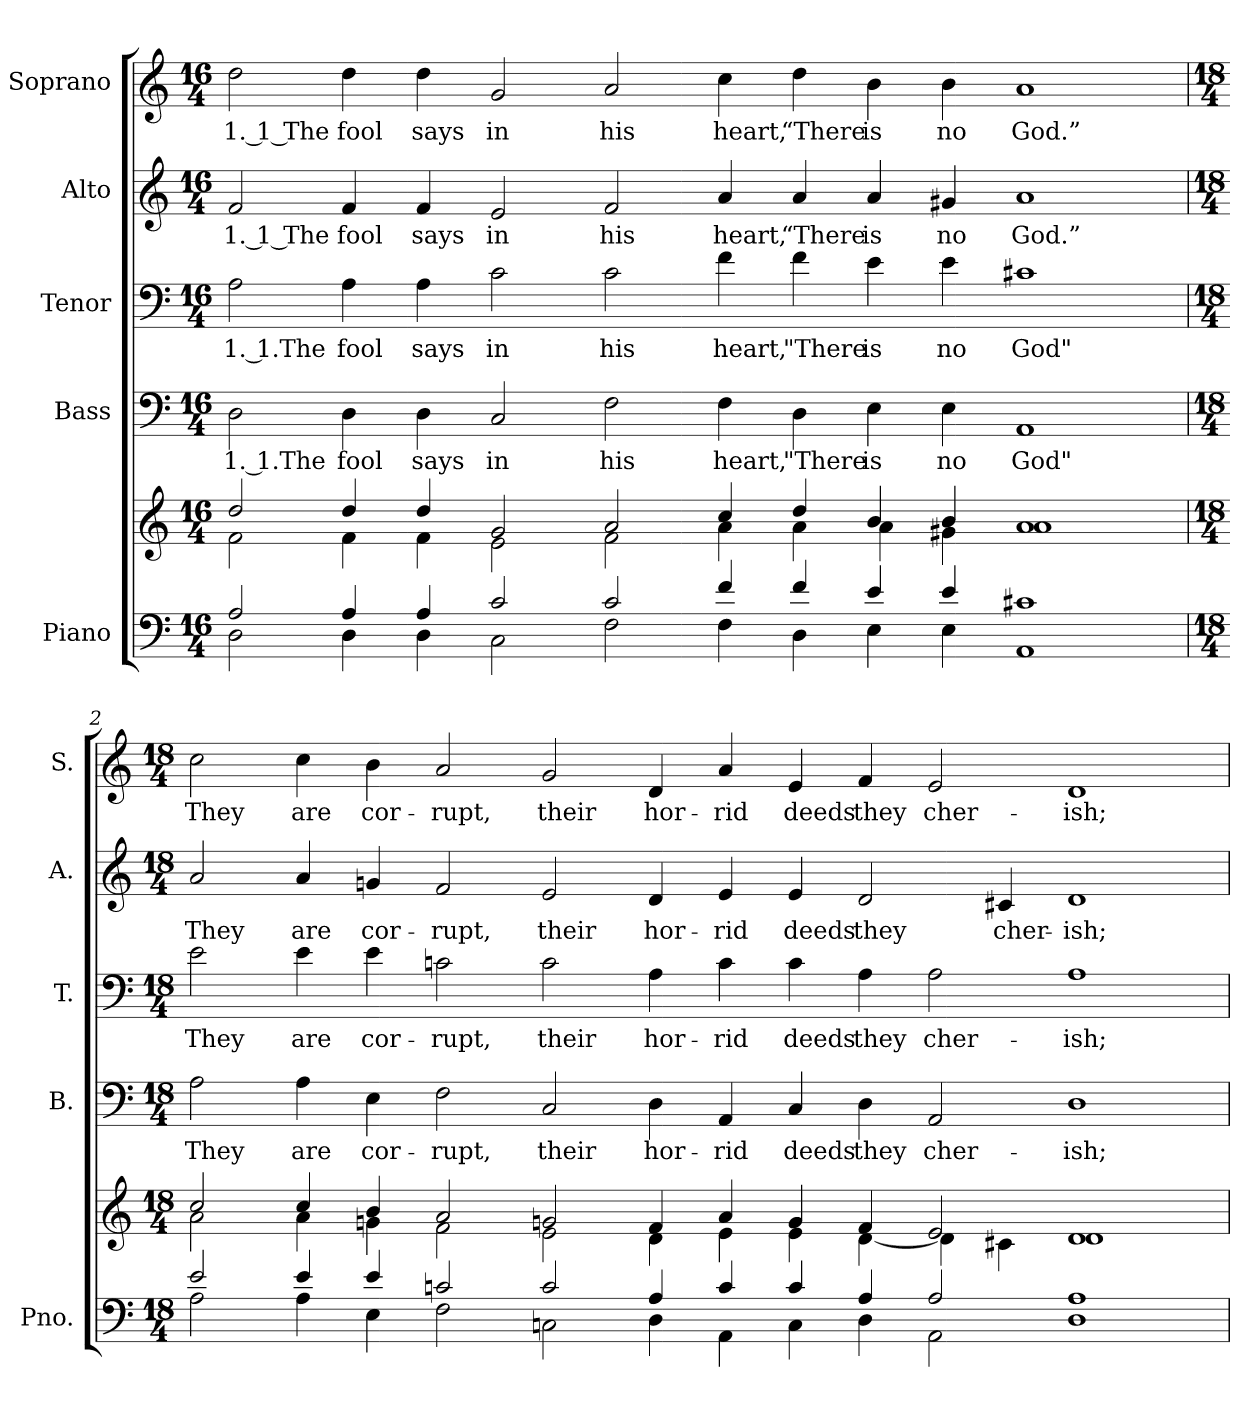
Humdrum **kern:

**kern	**kern	**kern	**text	**kern	**text	**kern	**text	**kern	**text
*part5	*part5	*part4	*part4	*part3	*part3	*part2	*part2	*part1	*part1
*staff6	*staff5	*staff4	*staff4	*staff3	*staff3	*staff2	*staff2	*staff1	*staff1
*I"Piano	*	*I"Bass	*	*I"Tenor	*	*I"Alto	*	*I"Soprano	*
*I'Pno.	*	*I'B.	*	*I'T.	*	*I'A.	*	*I'S.	*
!!LO:PB:g=z
*clefF4	*clefG2	*clefF4	*	*clefF4	*	*clefG2	*	*clefG2	*
*k[]	*k[]	*k[]	*	*k[]	*	*k[]	*	*k[]	*
*C:	*C:	*C:	*	*C:	*	*C:	*	*C:	*
*M16/4	*M16/4	*M16/4	*	*M16/4	*	*M16/4	*	*M16/4	*
*MM185	*MM185	*MM185	*	*MM185	*	*MM185	*	*MM185	*
=1	=1	=1	=1	=1	=1	=1	=1	=1	=1
*^	*^	*	*	*	*	*	*	*	*
!	!	!	!	!	!LO:LY:b:color=#000000	!	!	!	!	!	!
!	!	!	!	!	!	!	!LO:LY:b:color=#000000	!	!	!	!
!	!	!	!	!	!	!	!	!	!LO:LY:b:color=#000000	!	!
!	!	!	!	!	!	!	!	!	!	!	!LO:LY:b:color=#000000
2Ai/	2Di\	2ddi/	2fi\	2Di\	1. 1.The	2Ai\	1. 1.The	2fi/	1. 1 The	2ddi\	1. 1 The
!	!	!	!	!	!LO:LY:b:color=#000000	!	!	!	!	!	!
!	!	!	!	!	!	!	!LO:LY:b:color=#000000	!	!	!	!
!	!	!	!	!	!	!	!	!	!LO:LY:b:color=#000000	!	!
!	!	!	!	!	!	!	!	!	!	!	!LO:LY:b:color=#000000
4Ai/	4Di\	4ddi/	4fi\	4Di\	fool	4Ai\	fool	4fi/	fool	4ddi\	fool
!	!	!	!	!	!LO:LY:b:color=#000000	!	!	!	!	!	!
!	!	!	!	!	!	!	!LO:LY:b:color=#000000	!	!	!	!
!	!	!	!	!	!	!	!	!	!LO:LY:b:color=#000000	!	!
!	!	!	!	!	!	!	!	!	!	!	!LO:LY:b:color=#000000
4Ai/	4Di\	4ddi/	4fi\	4Di\	says	4Ai\	says	4fi/	says	4ddi\	says
!	!	!	!	!	!LO:LY:b:color=#000000	!	!	!	!	!	!
!	!	!	!	!	!	!	!LO:LY:b:color=#000000	!	!	!	!
!	!	!	!	!	!	!	!	!	!LO:LY:b:color=#000000	!	!
!	!	!	!	!	!	!	!	!	!	!	!LO:LY:b:color=#000000
2ci/	2Ci\	2gi/	2ei\	2Ci/	in	2ci\	in	2ei/	in	2gi/	in
!	!	!	!	!	!LO:LY:b:color=#000000	!	!	!	!	!	!
!	!	!	!	!	!	!	!LO:LY:b:color=#000000	!	!	!	!
!	!	!	!	!	!	!	!	!	!LO:LY:b:color=#000000	!	!
!	!	!	!	!	!	!	!	!	!	!	!LO:LY:b:color=#000000
2ci/	2Fi\	2ai/	2fi\	2Fi\	his	2ci\	his	2fi/	his	2ai/	his
!	!	!	!	!	!LO:LY:b:color=#000000	!	!	!	!	!	!
!	!	!	!	!	!	!	!LO:LY:b:color=#000000	!	!	!	!
!	!	!	!	!	!	!	!	!	!LO:LY:b:color=#000000	!	!
!	!	!	!	!	!	!	!	!	!	!	!LO:LY:b:color=#000000
4fi/	4Fi\	4cci/	4ai\	4Fi\	heart,	4fi\	heart,	4ai/	heart,	4cci\	heart,
!	!	!	!	!	!LO:LY:b:color=#000000	!	!	!	!	!	!
!	!	!	!	!	!	!	!LO:LY:b:color=#000000	!	!	!	!
!	!	!	!	!	!	!	!	!	!LO:LY:b:color=#000000	!	!
!	!	!	!	!	!	!	!	!	!	!	!LO:LY:b:color=#000000
4fi/	4Di\	4ddi/	4ai\	4Di\	"There	4fi\	"There	4ai/	“There	4ddi\	“There
!	!	!	!	!	!LO:LY:b:color=#000000	!	!	!	!	!	!
!	!	!	!	!	!	!	!LO:LY:b:color=#000000	!	!	!	!
!	!	!	!	!	!	!	!	!	!LO:LY:b:color=#000000	!	!
!	!	!	!	!	!	!	!	!	!	!	!LO:LY:b:color=#000000
4ei/	4Ei\	4bi/	4ai\	4Ei\	is	4ei\	is	4ai/	is	4bi\	is
!	!	!	!	!	!LO:LY:b:color=#000000	!	!	!	!	!	!
!	!	!	!	!	!	!	!LO:LY:b:color=#000000	!	!	!	!
!	!	!	!	!	!	!	!	!	!LO:LY:b:color=#000000	!	!
!	!	!	!	!	!	!	!	!	!	!	!LO:LY:b:color=#000000
4ei/	4Ei\	4bi/	4g#Xi\	4Ei\	no	4ei\	no	4g#Xi/	no	4bi\	no
!	!	!	!	!	!LO:LY:b:color=#000000	!	!	!	!	!	!
!	!	!	!	!	!	!	!LO:LY:b:color=#000000	!	!	!	!
!	!	!	!	!	!	!	!	!	!LO:LY:b:color=#000000	!	!
!	!	!	!	!	!	!	!	!	!	!	!LO:LY:b:color=#000000
1c#Xi	1AAi	1ai	1ai	1AAi	God"	1c#Xi	God"	1ai	God.”	1ai	God.”
=2	=2	=2	=2	=2	=2	=2	=2	=2	=2	=2	=2
*M18/4	*	*M18/4	*	*M18/4	*	*M18/4	*	*M18/4	*	*M18/4	*
!	!	!	!	!	!LO:LY:b:color=#000000	!	!	!	!	!	!
!	!	!	!	!	!	!	!LO:LY:b:color=#000000	!	!	!	!
!	!	!	!	!	!	!	!	!	!LO:LY:b:color=#000000	!	!
!	!	!	!	!	!	!	!	!	!	!	!LO:LY:b:color=#000000
2ei/	2Ai\	2cci/	2ai\	2Ai\	They	2ei\	They	2ai/	They	2cci\	They
!	!	!	!	!	!LO:LY:b:color=#000000	!	!	!	!	!	!
!	!	!	!	!	!	!	!LO:LY:b:color=#000000	!	!	!	!
!	!	!	!	!	!	!	!	!	!LO:LY:b:color=#000000	!	!
!	!	!	!	!	!	!	!	!	!	!	!LO:LY:b:color=#000000
4ei/	4Ai\	4cci/	4ai\	4Ai\	are	4ei\	are	4ai/	are	4cci\	are
!	!	!	!	!	!LO:LY:b:color=#000000	!	!	!	!	!	!
!	!	!	!	!	!	!	!LO:LY:b:color=#000000	!	!	!	!
!	!	!	!	!	!	!	!	!	!LO:LY:b:color=#000000	!	!
!	!	!	!	!	!	!	!	!	!	!	!LO:LY:b:color=#000000
4ei/	4Ei\	4bi/	4gni\	4Ei\	cor-	4ei\	cor-	4gni/	cor-	4bi\	cor-
!	!	!	!	!	!LO:LY:b:color=#000000	!	!	!	!	!	!
!	!	!	!	!	!	!	!LO:LY:b:color=#000000	!	!	!	!
!	!	!	!	!	!	!	!	!	!LO:LY:b:color=#000000	!	!
!	!	!	!	!	!	!	!	!	!	!	!LO:LY:b:color=#000000
2cni/	2Fi\	2ai/	2fi\	2Fi\	-rupt,	2cni\	-rupt,	2fi/	-rupt,	2ai/	-rupt,
!	!	!	!	!	!LO:LY:b:color=#000000	!	!	!	!	!	!
!	!	!	!	!	!	!	!LO:LY:b:color=#000000	!	!	!	!
!	!	!	!	!	!	!	!	!	!LO:LY:b:color=#000000	!	!
!	!	!	!	!	!	!	!	!	!	!	!LO:LY:b:color=#000000
2ci/	2Cni\	2gni/	2ei\	2Ci/	their	2ci\	their	2ei/	their	2gi/	their
!	!	!	!	!	!LO:LY:b:color=#000000	!	!	!	!	!	!
!	!	!	!	!	!	!	!LO:LY:b:color=#000000	!	!	!	!
!	!	!	!	!	!	!	!	!	!LO:LY:b:color=#000000	!	!
!	!	!	!	!	!	!	!	!	!	!	!LO:LY:b:color=#000000
4Ai/	4Di\	4fi/	4di\	4Di\	hor-	4Ai\	hor-	4di/	hor-	4di/	hor-
!	!	!	!	!	!LO:LY:b:color=#000000	!	!	!	!	!	!
!	!	!	!	!	!	!	!LO:LY:b:color=#000000	!	!	!	!
!	!	!	!	!	!	!	!	!	!LO:LY:b:color=#000000	!	!
!	!	!	!	!	!	!	!	!	!	!	!LO:LY:b:color=#000000
4ci/	4AAi\	4ai/	4ei\	4AAi/	-rid	4ci\	-rid	4ei/	-rid	4ai/	-rid
!	!	!	!	!	!LO:LY:b:color=#000000	!	!	!	!	!	!
!	!	!	!	!	!	!	!LO:LY:b:color=#000000	!	!	!	!
!	!	!	!	!	!	!	!	!	!LO:LY:b:color=#000000	!	!
!	!	!	!	!	!	!	!	!	!	!	!LO:LY:b:color=#000000
4ci/	4Ci\	4gi/	4ei\	4Ci/	deeds	4ci\	deeds	4ei/	deeds	4ei/	deeds
!	!	!	!	!	!LO:LY:b:color=#000000	!	!	!	!	!	!
!	!	!	!	!	!	!	!LO:LY:b:color=#000000	!	!	!	!
!	!	!	!	!	!	!	!	!	!LO:LY:b:color=#000000	!	!
!	!	!	!	!	!	!	!	!	!	!	!LO:LY:b:color=#000000
4Ai/	4Di\	4fi/	[<4di\	4Di\	they	4Ai\	they	2di/	they	4fi/	they
!	!	!	!	!	!LO:LY:b:color=#000000	!	!	!	!	!	!
!	!	!	!	!	!	!	!LO:LY:b:color=#000000	!	!	!	!
!	!	!	!	!	!	!	!	!	!	!	!LO:LY:b:color=#000000
2Ai/	2AAi\	2ei/	4di\]	2AAi/	cher-	2Ai\	cher-	.	.	2ei/	cher-
!	!	!	!	!	!	!	!	!	!LO:LY:b:color=#000000	!	!
.	.	.	4c#Xi\	.	.	.	.	4c#Xi/	cher-	.	.
!	!	!	!	!	!LO:LY:b:color=#000000	!	!	!	!	!	!
!	!	!	!	!	!	!	!LO:LY:b:color=#000000	!	!	!	!
!	!	!	!	!	!	!	!	!	!LO:LY:b:color=#000000	!	!
!	!	!	!	!	!	!	!	!	!	!	!LO:LY:b:color=#000000
1Ai	1Di	1di	1di	1Di	-ish;	1Ai	-ish;	1di	-ish;	1di	-ish;
*v	*v	*	*	*	*	*	*	*	*	*	*
*	*v	*v	*	*	*	*	*	*	*	*
=	=	=	=	=	=	=	=	=	=
*-	*-	*-	*-	*-	*-	*-	*-	*-	*-
